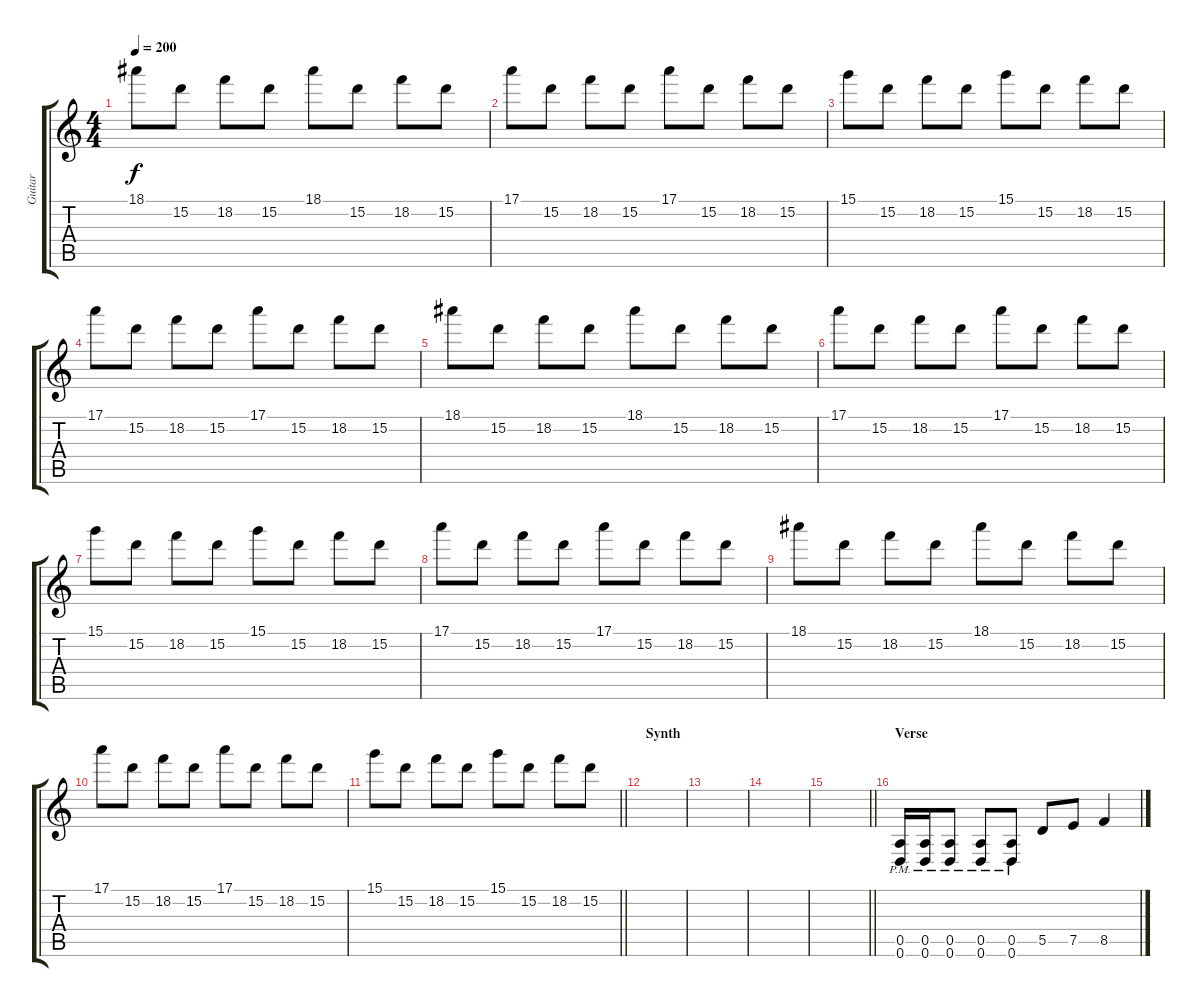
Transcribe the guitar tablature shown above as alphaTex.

\track ("Guitar" "Guitar") {instrument distortionguitar}
\staff {score tabs}
\tuning (E4 B3 G3 D3 A2 D2) {hide}
\ts (4 4)
\tempo 200
\clef g2
\ks c
18.1.8{dy f} 15.2.8 18.2.8 15.2.8 18.1.8 15.2.8 18.2.8 15.2.8 |
17.1.8 15.2.8 18.2.8 15.2.8 17.1.8 15.2.8 18.2.8 15.2.8 |
15.1.8 15.2.8 18.2.8 15.2.8 15.1.8 15.2.8 18.2.8 15.2.8 |
17.1.8 15.2.8 18.2.8 15.2.8 17.1.8 15.2.8 18.2.8 15.2.8 |
18.1.8 15.2.8 18.2.8 15.2.8 18.1.8 15.2.8 18.2.8 15.2.8 |
17.1.8 15.2.8 18.2.8 15.2.8 17.1.8 15.2.8 18.2.8 15.2.8 |
15.1.8 15.2.8 18.2.8 15.2.8 15.1.8 15.2.8 18.2.8 15.2.8 |
17.1.8 15.2.8 18.2.8 15.2.8 17.1.8 15.2.8 18.2.8 15.2.8 |
18.1.8 15.2.8 18.2.8 15.2.8 18.1.8 15.2.8 18.2.8 15.2.8 |
17.1.8 15.2.8 18.2.8 15.2.8 17.1.8 15.2.8 18.2.8 15.2.8 |
\barLineRight lightlight
15.1.8 15.2.8 18.2.8 15.2.8 15.1.8 15.2.8 18.2.8 15.2.8 |
\section ("" "Synth")
|
|
|
\barLineRight lightlight
|
\section ("" "Verse")
(0.5{pm} 0.6{pm}).16 (0.5{pm} 0.6{pm}).16 (0.5{pm} 0.6{pm}).8 (0.5{pm} 0.6{pm}).8 (0.5{pm} 0.6{pm}).8 5.5.8 7.5.8 8.5.4
